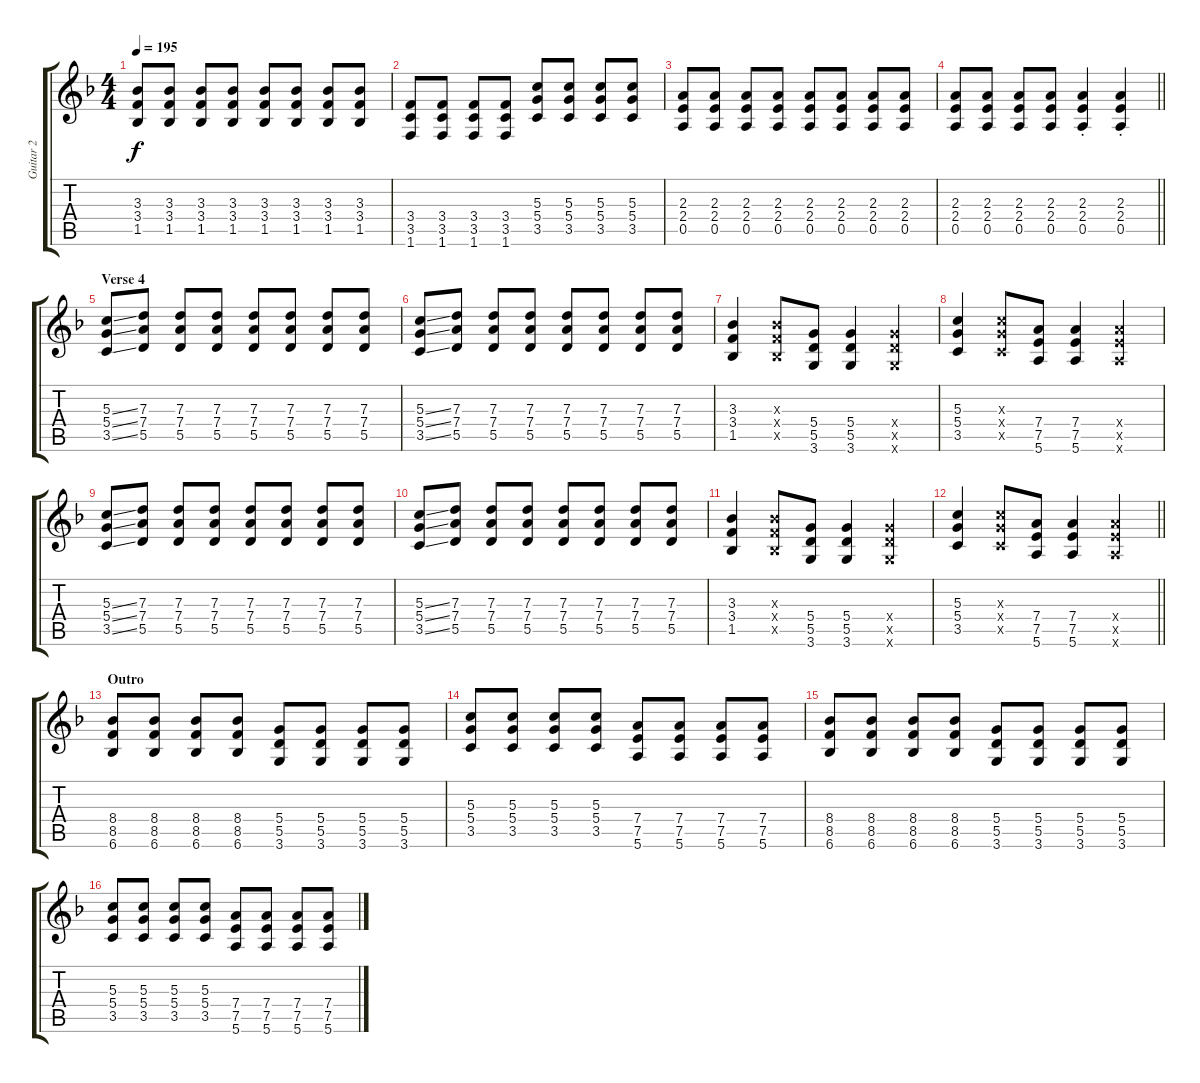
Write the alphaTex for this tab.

\track ("Guitar 2" "Guitar 2") {instrument distortionguitar}
\staff {score tabs}
\tuning (E4 B3 G3 D3 A2 E2) {hide}
\ts (4 4)
\tempo 195
\clef g2
\ks f
(3.3 3.4 1.5).8{dy f} (3.3 3.4 1.5).8 (3.3 3.4 1.5).8 (3.3 3.4 1.5).8 (3.3 3.4 1.5).8 (3.3 3.4 1.5).8 (3.3 3.4 1.5).8 (3.3 3.4 1.5).8 |
(3.4 3.5 1.6).8 (3.4 3.5 1.6).8 (3.4 3.5 1.6).8 (3.4 3.5 1.6).8 (5.3 5.4 3.5).8 (5.3 5.4 3.5).8 (5.3 5.4 3.5).8 (5.3 5.4 3.5).8 |
(2.3 2.4 0.5).8 (2.3 2.4 0.5).8 (2.3 2.4 0.5).8 (2.3 2.4 0.5).8 (2.3 2.4 0.5).8 (2.3 2.4 0.5).8 (2.3 2.4 0.5).8 (2.3 2.4 0.5).8 |
\barLineRight lightlight
(2.3 2.4 0.5).8 (2.3 2.4 0.5).8 (2.3 2.4 0.5).8 (2.3 2.4 0.5).8 (2.3{st} 2.4{st} 0.5{st}).4 (2.3{st} 2.4{st} 0.5{st}).4 |
\section ("" "Verse 4")
(5.3{ss} 5.4{ss} 3.5{ss}).8 (7.3 7.4 5.5).8 (7.3 7.4 5.5).8 (7.3 7.4 5.5).8 (7.3 7.4 5.5).8 (7.3 7.4 5.5).8 (7.3 7.4 5.5).8 (7.3 7.4 5.5).8 |
(5.3{ss} 5.4{ss} 3.5{ss}).8 (7.3 7.4 5.5).8 (7.3 7.4 5.5).8 (7.3 7.4 5.5).8 (7.3 7.4 5.5).8 (7.3 7.4 5.5).8 (7.3 7.4 5.5).8 (7.3 7.4 5.5).8 |
(3.3 3.4 1.5).4 (3.3{x} 3.4{x} 1.5{x}).8 (5.4 5.5 3.6).8 (5.4 5.5 3.6).4 (5.4{x} 5.5{x} 3.6{x}).4 |
(5.3 5.4 3.5).4 (5.3{x} 5.4{x} 3.5{x}).8 (7.4 7.5 5.6).8 (7.4 7.5 5.6).4 (7.4{x} 7.5{x} 5.6{x}).4 |
(5.3{ss} 5.4{ss} 3.5{ss}).8 (7.3 7.4 5.5).8 (7.3 7.4 5.5).8 (7.3 7.4 5.5).8 (7.3 7.4 5.5).8 (7.3 7.4 5.5).8 (7.3 7.4 5.5).8 (7.3 7.4 5.5).8 |
(5.3{ss} 5.4{ss} 3.5{ss}).8 (7.3 7.4 5.5).8 (7.3 7.4 5.5).8 (7.3 7.4 5.5).8 (7.3 7.4 5.5).8 (7.3 7.4 5.5).8 (7.3 7.4 5.5).8 (7.3 7.4 5.5).8 |
(3.3 3.4 1.5).4 (3.3{x} 3.4{x} 1.5{x}).8 (5.4 5.5 3.6).8 (5.4 5.5 3.6).4 (5.4{x} 5.5{x} 3.6{x}).4 |
\barLineRight lightlight
(5.3 5.4 3.5).4 (5.3{x} 5.4{x} 3.5{x}).8 (7.4 7.5 5.6).8 (7.4 7.5 5.6).4 (7.4{x} 7.5{x} 5.6{x}).4 |
\section ("" "Outro")
(8.4 8.5 6.6).8 (8.4 8.5 6.6).8 (8.4 8.5 6.6).8 (8.4 8.5 6.6).8 (5.4 5.5 3.6).8 (5.4 5.5 3.6).8 (5.4 5.5 3.6).8 (5.4 5.5 3.6).8 |
(5.3 5.4 3.5).8 (5.3 5.4 3.5).8 (5.3 5.4 3.5).8 (5.3 5.4 3.5).8 (7.4 7.5 5.6).8 (7.4 7.5 5.6).8 (7.4 7.5 5.6).8 (7.4 7.5 5.6).8 |
(8.4 8.5 6.6).8 (8.4 8.5 6.6).8 (8.4 8.5 6.6).8 (8.4 8.5 6.6).8 (5.4 5.5 3.6).8 (5.4 5.5 3.6).8 (5.4 5.5 3.6).8 (5.4 5.5 3.6).8 |
(5.3 5.4 3.5).8 (5.3 5.4 3.5).8 (5.3 5.4 3.5).8 (5.3 5.4 3.5).8 (7.4 7.5 5.6).8 (7.4 7.5 5.6).8 (7.4 7.5 5.6).8 (7.4 7.5 5.6).8
